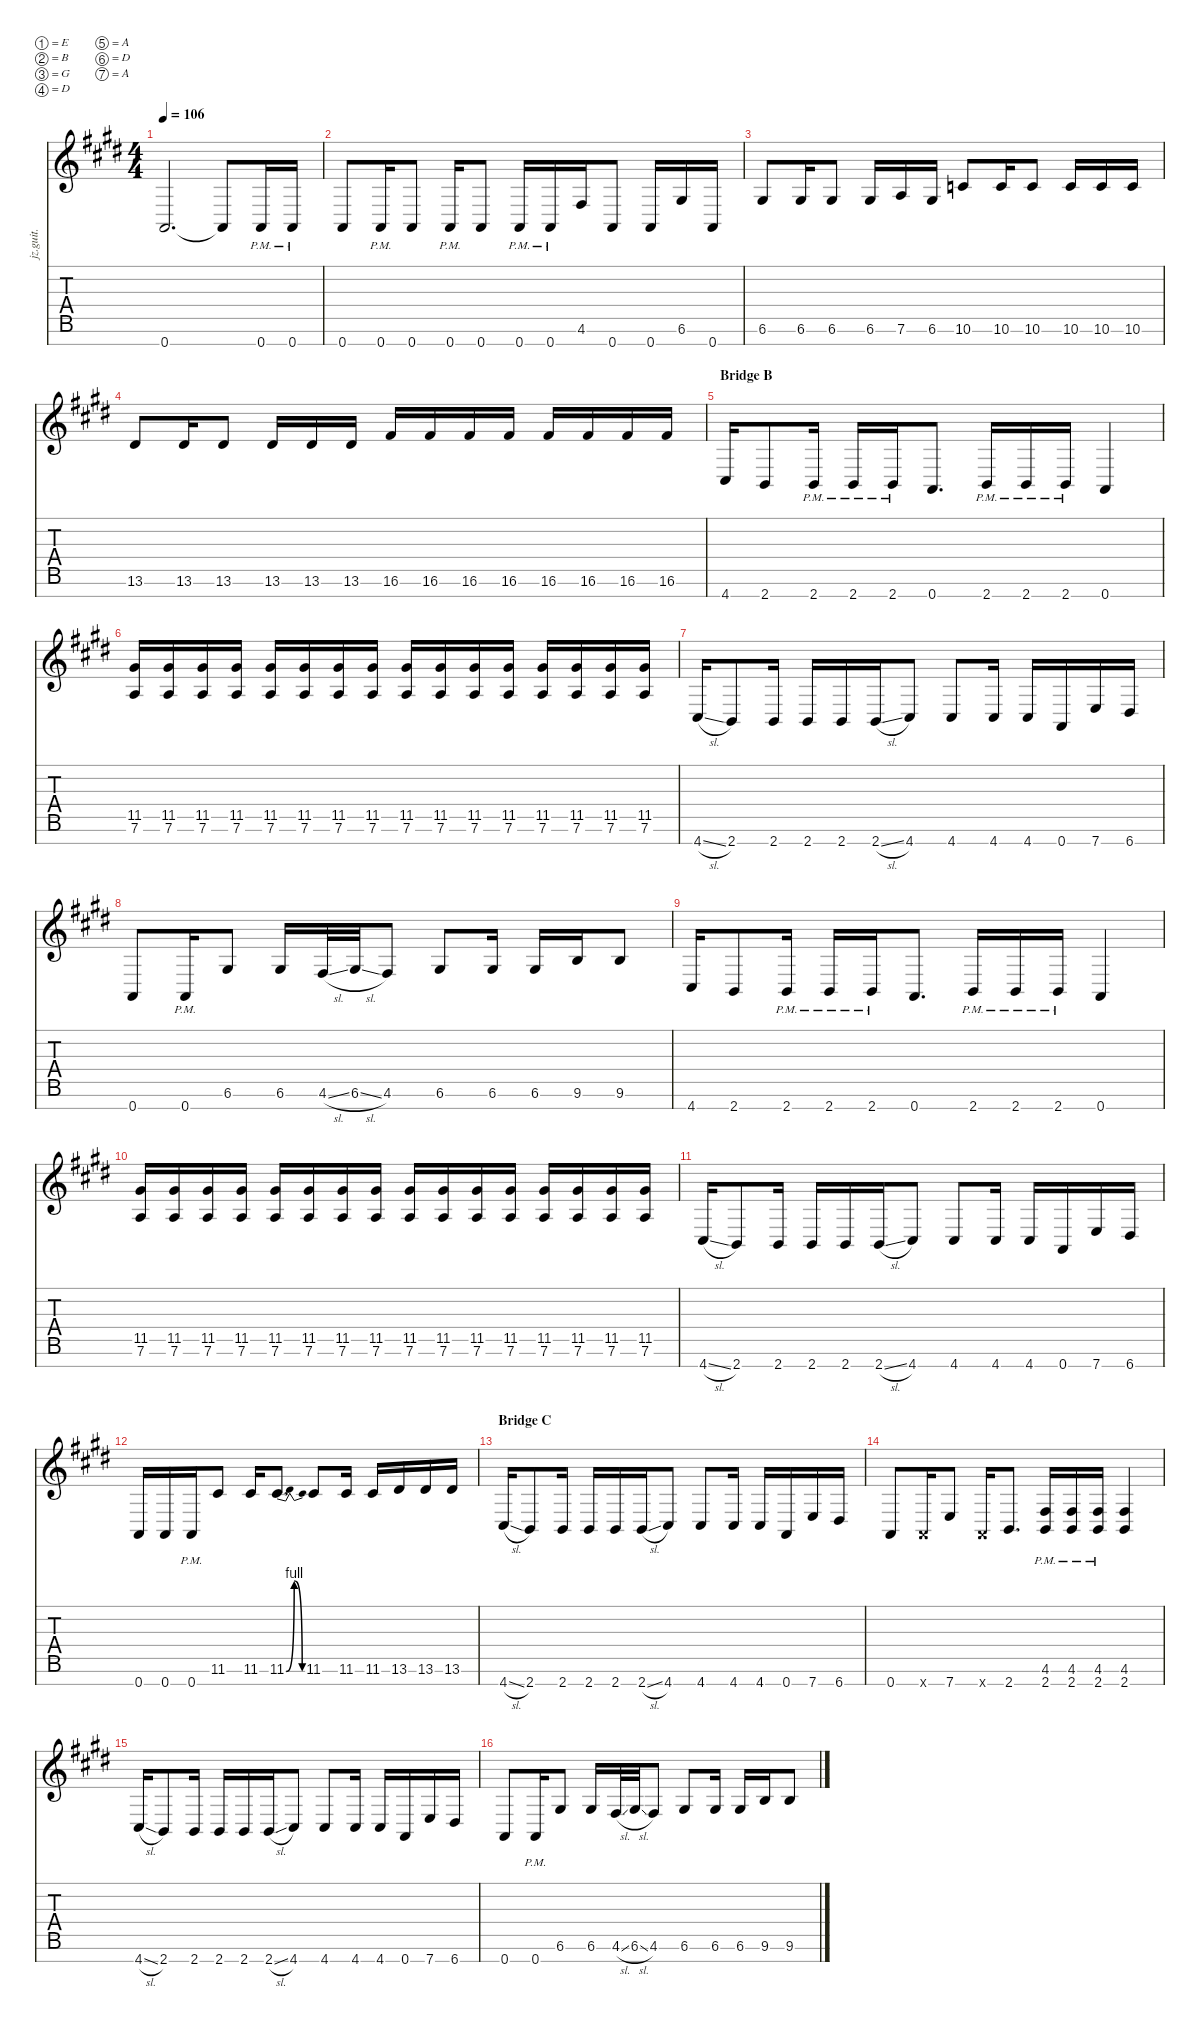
\defaultSystemsLayout 4
\hideDynamics
\bracketExtendMode nobrackets
\otherSystemsTrackNameOrientation horizontal
\track ("Die" "jz.guit.") {defaultSystemsLayout 4 instrument distortionguitar}
\staff {score tabs}
\tuning (E4 B3 G3 D3 A2 D2 A1)
\ts (4 4)
\tempo 106
\clef g2
\scale
0.930158
\ks c#minor
0.7{acc forcenatural}.2{d dy mf beam Up} 0.7{t acc forcenatural}.8{beam Up} 0.7{pm acc forcenatural}.16{beam Up} 0.7{pm acc forcenatural}.16{beam Up} |
\scale
0.930158 0.7{acc forcenatural}.8{beam Up} 0.7{pm acc forcenatural}.16{beam Up} 0.7{acc forcenatural}.8{beam Up} 0.7{pm acc forcenatural}.16{beam Up} 0.7{acc forcenatural}.8{beam Up} 0.7{pm acc forcenatural}.16{beam Up} 0.7{pm acc forcenatural}.16{beam Up} 4.6{acc #}.16{beam Up} 0.7{acc forcenatural}.8{beam Up} 0.7{acc forcenatural}.16{beam Up} 6.6{acc #}.16{beam Up} 0.7{acc forcenatural}.16{beam Up} |
\scale
0.930158 6.6{acc #}.8{beam Up} 6.6{acc #}.16{beam Up} 6.6{acc #}.8{beam Up} 6.6{acc #}.16{beam Up} 7.6{acc forcenatural}.16{beam Up} 6.6{acc #}.16{beam Up} 10.6{acc forcenatural}.8{beam Up} 10.6{acc forcenatural}.16{beam Up} 10.6{acc forcenatural}.8{beam Up} 10.6{acc forcenatural}.16{beam Up} 10.6{acc forcenatural}.16{beam Up} 10.6{acc forcenatural}.16{beam Up} |
\scale
1.22279 13.6{acc #}.8{beam Up} 13.6{acc #}.16{beam Up} 13.6{acc #}.8{beam Up} 13.6{acc #}.16{beam Up} 13.6{acc #}.16{beam Up} 13.6{acc #}.16{beam Up} 16.6{acc #}.16{beam Up} 16.6{acc #}.16{beam Up} 16.6{acc #}.16{beam Up} 16.6{acc #}.16{beam Up} 16.6{acc #}.16{beam Up} 16.6{acc #}.16{beam Up} 16.6{acc #}.16{beam Up} 16.6{acc #}.16{beam Up} |
\section ("" "Bridge B")
\scale
0.925737 4.7{acc #}.16{beam Up} 2.7{acc forcenatural}.8{beam Up} 2.7{pm acc forcenatural}.16{beam Up} 2.7{pm acc forcenatural}.16{beam Up} 2.7{pm acc forcenatural}.16{beam Up} 0.7{acc forcenatural}.8{d beam Up} 2.7{pm acc forcenatural}.16{beam Up} 2.7{pm acc forcenatural}.16{beam Up} 2.7{pm acc forcenatural}.16{beam Up} 0.7{acc forcenatural}.4{beam Up} |
\scale
0.925737 (7.6{acc forcenatural} 11.5{acc #}).16{beam Up} (7.6{acc forcenatural} 11.5{acc #}).16{beam Up} (7.6{acc forcenatural} 11.5{acc #}).16{beam Up} (7.6{acc forcenatural} 11.5{acc #}).16{beam Up} (7.6{acc forcenatural} 11.5{acc #}).16{beam Up} (7.6{acc forcenatural} 11.5{acc #}).16{beam Up} (7.6{acc forcenatural} 11.5{acc #}).16{beam Up} (7.6{acc forcenatural} 11.5{acc #}).16{beam Up} (7.6{acc forcenatural} 11.5{acc #}).16{beam Up} (7.6{acc forcenatural} 11.5{acc #}).16{beam Up} (7.6{acc forcenatural} 11.5{acc #}).16{beam Up} (7.6{acc forcenatural} 11.5{acc #}).16{beam Up} (7.6{acc forcenatural} 11.5{acc #}).16{beam Up} (7.6{acc forcenatural} 11.5{acc #}).16{beam Up} (7.6{acc forcenatural} 11.5{acc #}).16{beam Up} (7.6{acc forcenatural} 11.5{acc #}).16{beam Up} |
\scale
0.925737 4.7{sl acc #}.16{beam Up} 2.7{acc forcenatural}.8{beam Up} 2.7{acc forcenatural}.16{beam Up} 2.7{acc forcenatural}.16{beam Up} 2.7{acc forcenatural}.16{beam Up} 2.7{sl acc forcenatural}.16{beam Up} 4.7{acc #}.8{beam Up} 4.7{acc #}.8{beam Up} 4.7{acc #}.16{beam Up} 4.7{acc #}.16{beam Up} 0.7{acc forcenatural}.16{beam Up} 7.7{acc forcenatural}.16{beam Up} 6.7{acc #}.16{beam Up} |
\scale
1.20953 0.7{acc forcenatural}.8{beam Up} 0.7{pm acc forcenatural}.16{beam Up} 6.6{acc #}.8{beam Up} 6.6{acc #}.16{beam Up} 4.6{sl acc #}.32{beam Up} 6.6{sl acc #}.32{beam Up} 4.6{acc #}.8{beam Up} 6.6{acc #}.8{beam Up} 6.6{acc #}.16{beam Up} 6.6{acc #}.16{beam Up} 9.6{acc forcenatural}.16{beam Up} 9.6{acc forcenatural}.8{beam Up} |
\scale
0.930158 4.7{acc #}.16{beam Up} 2.7{acc forcenatural}.8{beam Up} 2.7{pm acc forcenatural}.16{beam Up} 2.7{pm acc forcenatural}.16{beam Up} 2.7{pm acc forcenatural}.16{beam Up} 0.7{acc forcenatural}.8{d beam Up} 2.7{pm acc forcenatural}.16{beam Up} 2.7{pm acc forcenatural}.16{beam Up} 2.7{pm acc forcenatural}.16{beam Up} 0.7{acc forcenatural}.4{beam Up} |
\scale
0.930158 (7.6{acc forcenatural} 11.5{acc #}).16{beam Up} (7.6{acc forcenatural} 11.5{acc #}).16{beam Up} (7.6{acc forcenatural} 11.5{acc #}).16{beam Up} (7.6{acc forcenatural} 11.5{acc #}).16{beam Up} (7.6{acc forcenatural} 11.5{acc #}).16{beam Up} (7.6{acc forcenatural} 11.5{acc #}).16{beam Up} (7.6{acc forcenatural} 11.5{acc #}).16{beam Up} (7.6{acc forcenatural} 11.5{acc #}).16{beam Up} (7.6{acc forcenatural} 11.5{acc #}).16{beam Up} (7.6{acc forcenatural} 11.5{acc #}).16{beam Up} (7.6{acc forcenatural} 11.5{acc #}).16{beam Up} (7.6{acc forcenatural} 11.5{acc #}).16{beam Up} (7.6{acc forcenatural} 11.5{acc #}).16{beam Up} (7.6{acc forcenatural} 11.5{acc #}).16{beam Up} (7.6{acc forcenatural} 11.5{acc #}).16{beam Up} (7.6{acc forcenatural} 11.5{acc #}).16{beam Up} |
\scale
0.930158 4.7{sl acc #}.16{beam Up} 2.7{acc forcenatural}.8{beam Up} 2.7{acc forcenatural}.16{beam Up} 2.7{acc forcenatural}.16{beam Up} 2.7{acc forcenatural}.16{beam Up} 2.7{sl acc forcenatural}.16{beam Up} 4.7{acc #}.8{beam Up} 4.7{acc #}.8{beam Up} 4.7{acc #}.16{beam Up} 4.7{acc #}.16{beam Up} 0.7{acc forcenatural}.16{beam Up} 7.7{acc forcenatural}.16{beam Up} 6.7{acc #}.16{beam Up} |
\scale
1.22279 0.7{acc forcenatural}.16{beam Up} 0.7{acc forcenatural}.16{beam Up} 0.7{pm acc forcenatural}.16{beam Up} 11.6{acc #}.8{beam Up} 11.6{acc #}.16{beam Up} 11.6{be (bendrelease 0 0 10.2 4 20.4 4 30 0) acc #}.8{d beam Up} 11.6{acc #}.8{beam Up} 11.6{acc #}.16{beam Up} 11.6{acc #}.16{beam Up} 13.6{acc #}.16{beam Up} 13.6{acc #}.16{beam Up} 13.6{acc #}.16{beam Up} |
\section ("" "Bridge C")
\scale
0.925737 4.7{sl acc #}.16{beam Up} 2.7{acc forcenatural}.8{beam Up} 2.7{acc forcenatural}.16{beam Up} 2.7{acc forcenatural}.16{beam Up} 2.7{acc forcenatural}.16{beam Up} 2.7{sl acc forcenatural}.16{beam Up} 4.7{acc #}.8{beam Up} 4.7{acc #}.8{beam Up} 4.7{acc #}.16{beam Up} 4.7{acc #}.16{beam Up} 0.7{acc forcenatural}.16{beam Up} 7.7{acc forcenatural}.16{beam Up} 6.7{acc #}.16{beam Up} |
\scale
0.925737 0.7{acc forcenatural}.8{beam Up} 0.7{x acc forcenatural}.16{beam Up} 7.7{acc forcenatural}.8{beam Up} 0.7{x acc forcenatural}.16{beam Up} 2.7{acc forcenatural}.8{d beam Up} (2.7{pm acc forcenatural} 4.6{pm acc #}).16{beam Up} (2.7{pm acc forcenatural} 4.6{pm acc #}).16{beam Up} (2.7{pm acc forcenatural} 4.6{pm acc #}).16{beam Up} (2.7{acc forcenatural} 4.6{acc #}).4{beam Up} |
\scale
0.925737 4.7{sl acc #}.16{beam Up} 2.7{acc forcenatural}.8{beam Up} 2.7{acc forcenatural}.16{beam Up} 2.7{acc forcenatural}.16{beam Up} 2.7{acc forcenatural}.16{beam Up} 2.7{sl acc forcenatural}.16{beam Up} 4.7{acc #}.8{beam Up} 4.7{acc #}.8{beam Up} 4.7{acc #}.16{beam Up} 4.7{acc #}.16{beam Up} 0.7{acc forcenatural}.16{beam Up} 7.7{acc forcenatural}.16{beam Up} 6.7{acc #}.16{beam Up} |
\scale
1.22279 0.7{acc forcenatural}.8{beam Up} 0.7{pm acc forcenatural}.16{beam Up} 6.6{acc #}.8{beam Up} 6.6{acc #}.16{beam Up} 4.6{sl acc #}.32{beam Up} 6.6{sl acc #}.32{beam Up} 4.6{acc #}.8{beam Up} 6.6{acc #}.8{beam Up} 6.6{acc #}.16{beam Up} 6.6{acc #}.16{beam Up} 9.6{acc forcenatural}.16{beam Up} 9.6{acc forcenatural}.8{beam Up}
